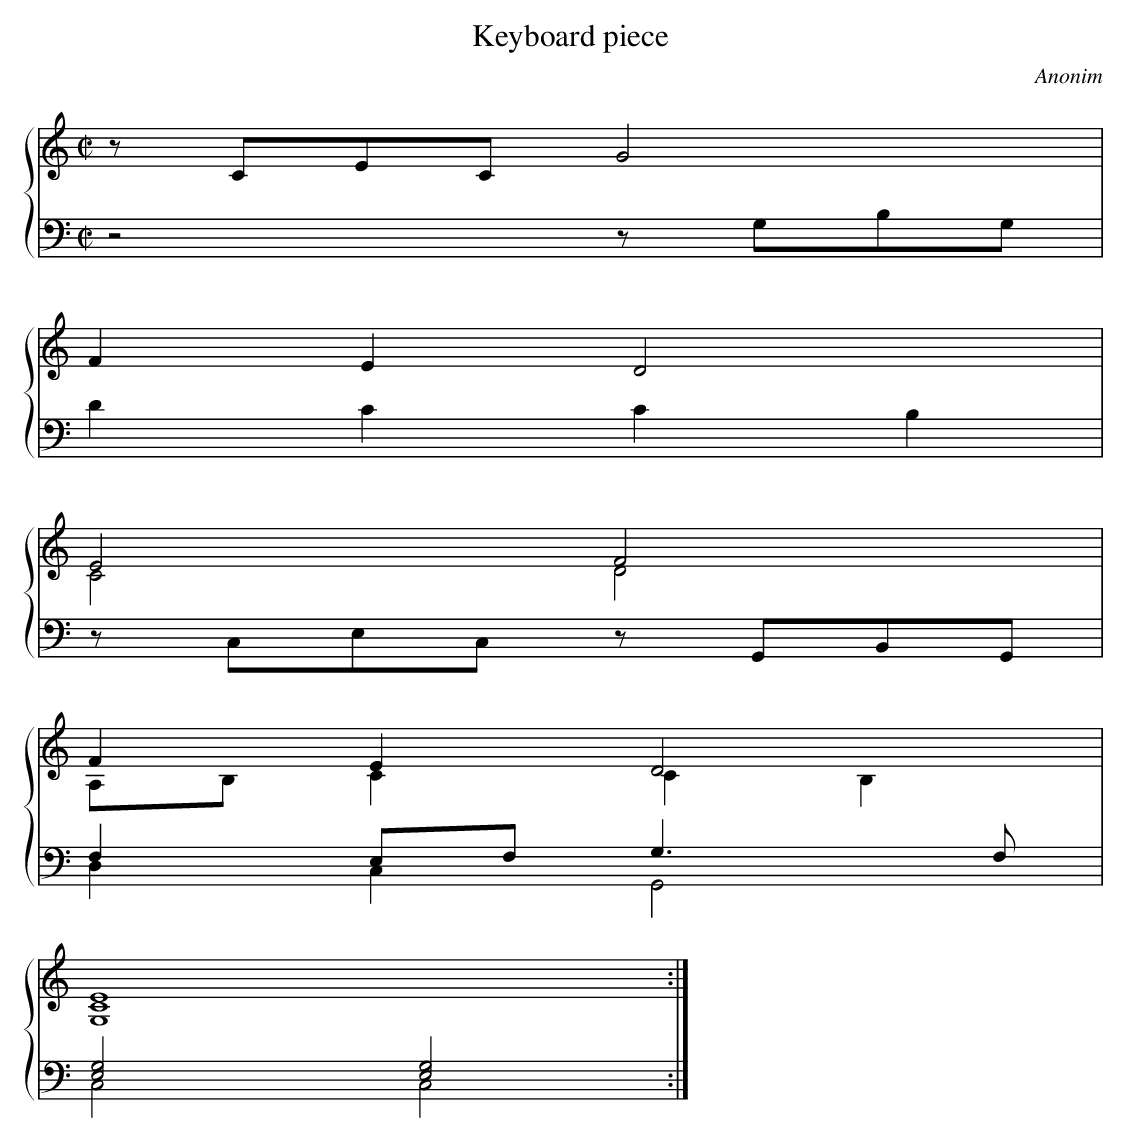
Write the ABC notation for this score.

X:1
T: Keyboard piece
C: Anonim
L: 1/8
M: C|
%%staves {1 2}
V: 1
V: 2 clef=bass
K: C
[V:1] z CECG4 |
[V:2] z4z G,B,G, |
[V:1] F2E2D4 |
[V:2] D2C2C2B,2 |
[V:1] E4F4 & C4D4 |
[V:2] z C,E,C, z G,,B,,G,, |
[V:1] F2E2D4 & A,B,C2C2B,2 |
[V:2] F,2E,F,2<G,2F, & D,2C,2G,,4 |
[V:1] [E8C8G,8] :|]
[V:2] [G,4E,4][G,4E,4] & C,4C,4 :|]
